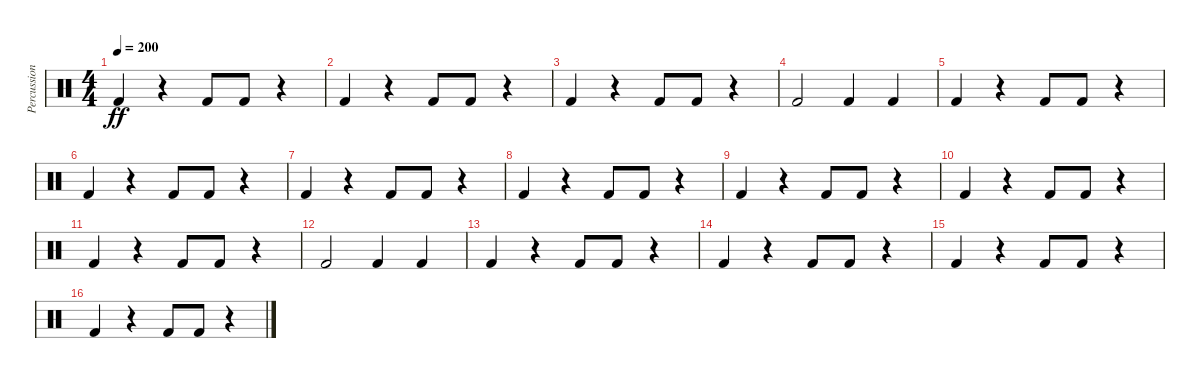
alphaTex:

\track ("Percussion" "Percussion") {instrument percussion}
\staff {score}
\articulation defaults
\ts (4 4)
\tempo 200
\clef neutral
\ks c "Kick (hit) 2".4{dy ff}
r.4 "Kick (hit) 2".8 "Kick (hit) 2".8 r.4 |
"Kick (hit) 2".4 r.4 "Kick (hit) 2".8 "Kick (hit) 2".8 r.4 |
"Kick (hit) 2".4 r.4 "Kick (hit) 2".8 "Kick (hit) 2".8 r.4 |
"Kick (hit) 2".2 "Kick (hit) 2".4 "Kick (hit) 2".4 |
"Kick (hit) 2".4 r.4 "Kick (hit) 2".8 "Kick (hit) 2".8 r.4 |
"Kick (hit) 2".4 r.4 "Kick (hit) 2".8 "Kick (hit) 2".8 r.4 |
"Kick (hit) 2".4 r.4 "Kick (hit) 2".8 "Kick (hit) 2".8 r.4 |
"Kick (hit) 2".4 r.4 "Kick (hit) 2".8 "Kick (hit) 2".8 r.4 |
"Kick (hit) 2".4 r.4 "Kick (hit) 2".8 "Kick (hit) 2".8 r.4 |
"Kick (hit) 2".4 r.4 "Kick (hit) 2".8 "Kick (hit) 2".8 r.4 |
"Kick (hit) 2".4 r.4 "Kick (hit) 2".8 "Kick (hit) 2".8 r.4 |
"Kick (hit) 2".2 "Kick (hit) 2".4 "Kick (hit) 2".4 |
"Kick (hit) 2".4 r.4 "Kick (hit) 2".8 "Kick (hit) 2".8 r.4 |
"Kick (hit) 2".4 r.4 "Kick (hit) 2".8 "Kick (hit) 2".8 r.4 |
"Kick (hit) 2".4 r.4 "Kick (hit) 2".8 "Kick (hit) 2".8 r.4 |
"Kick (hit) 2".4 r.4 "Kick (hit) 2".8 "Kick (hit) 2".8 r.4
